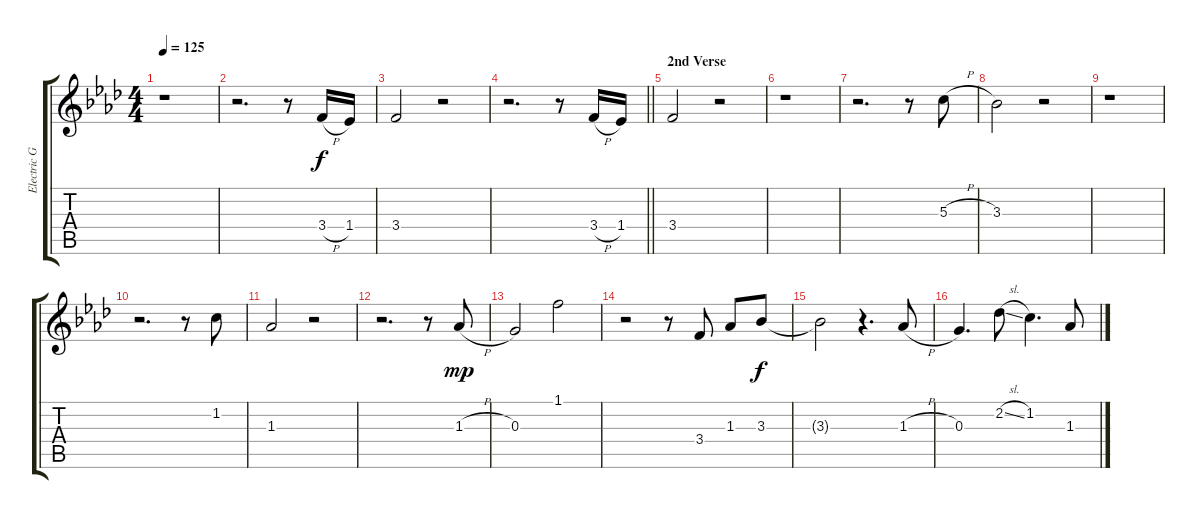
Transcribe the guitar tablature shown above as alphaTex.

\track ("Electric Guitar" "Electric G") {instrument electricguitarclean}
\staff {score tabs}
\tuning (E4 B3 G3 D3 A2 E2) {hide}
\ts (4 4)
\tempo 125
\clef g2
\ks fminor
r.1{dy f} |
r.2{d} r.8 3.4{h}.16 1.4.16 |
3.4.2 r.2 |
\barLineRight lightlight
r.2{d} r.8 3.4{h}.16 1.4.16 |
\section ("" "2nd Verse")
3.4.2 r.2 |
r.1 |
r.2{d} r.8 5.3{h}.8 |
3.3.2 r.2 |
r.1 |
r.2{d} r.8 1.2.8 |
1.3.2 r.2 |
r.2{d} r.8 1.3{h}.8{dy mp} |
0.3.2 1.1.2 |
r.2 r.8 3.4.8 1.3.8 3.3.8{dy f} |
3.3{t}.2 r.4{d} 1.3{h}.8 |
0.3.4{d} 2.2{sl}.8 1.2.4{d} 1.3.8
